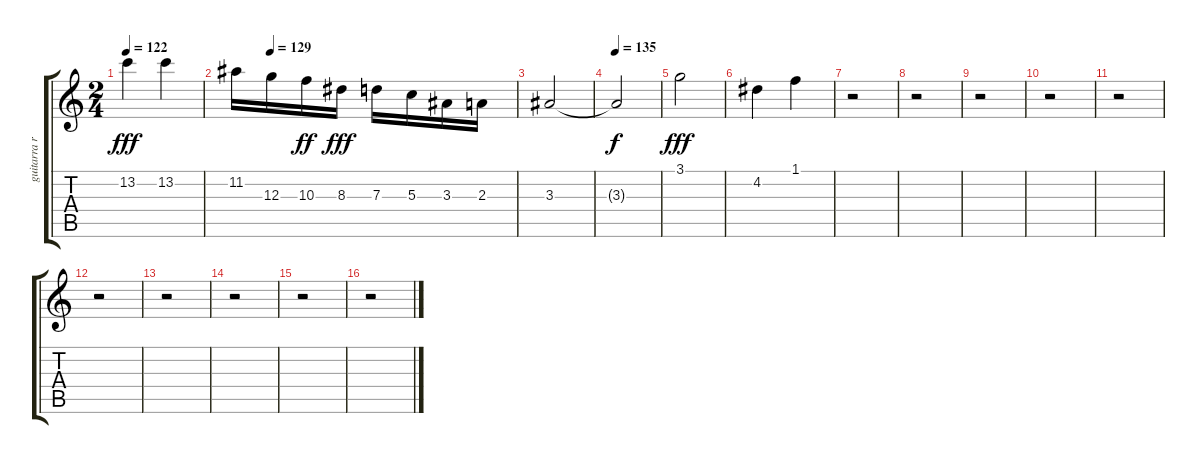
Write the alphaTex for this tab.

\track ("guitarra retorcida" "guitarra r") {instrument distortionguitar}
\staff {score tabs}
\tuning (E4 B3 G3 D3 A2 E2) {hide}
\ts (2 4)
\tempo 122
\clef g2
\ks c
13.2.4{dy fff} 13.2.4 |
\tempo (129 0.125)
11.2.16 12.3.16 10.3.16{dy ff} 8.3.16{dy fff} 7.3.16 5.3.16 3.3.16 2.3.16 |
3.3.2 |
\tempo 135
3.3{t}.2{dy f} |
3.1.2{dy fff} |
4.2.4 1.1.4 |
r.2 |
r.2 |
r.2 |
r.2 |
r.2 |
r.2 |
r.2 |
r.2 |
r.2 |
r.2
